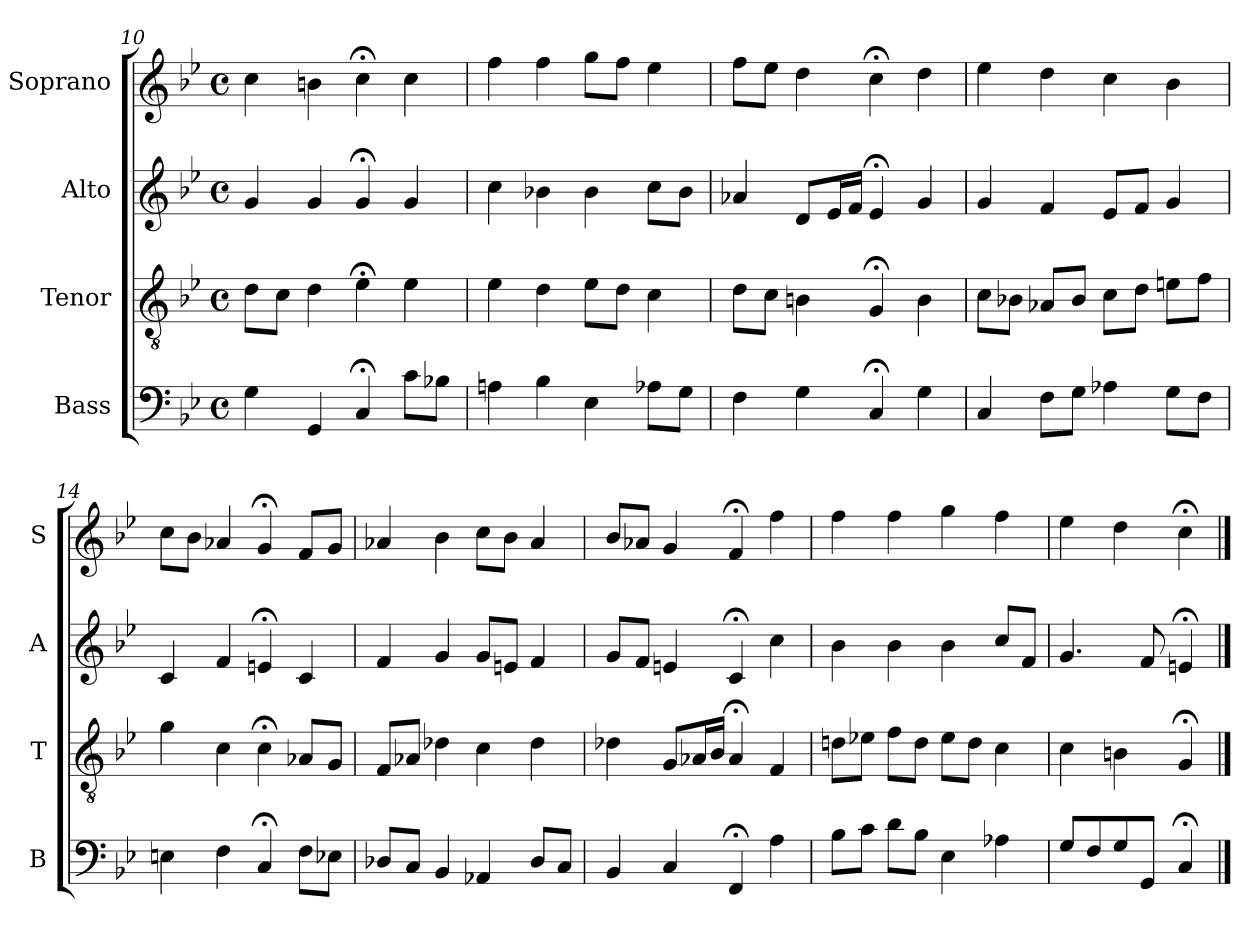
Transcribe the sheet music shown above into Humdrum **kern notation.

**kern	**kern	**kern	**kern
*part4	*part3	*part2	*part1
*staff4	*staff3	*staff2	*staff1
*I"Bass	*I"Tenor	*I"Alto	*I"Soprano
*I'B	*I'T	*I'A	*I'S
*clefF4	*clefGv2	*clefG2	*clefG2
*k[b-e-]	*k[b-e-]	*k[b-e-]	*k[b-e-]
*C:dor	*C:dor	*C:dor	*C:dor
*M4/4	*M4/4	*M4/4	*M4/4
*met(c)	*met(c)	*met(c)	*met(c)
=10	=10	=10	=10
4G	8dL	4g	4cc
.	8cJ	.	.
4GG	4d	4g	4bn
4C;<	4e-;<	4g;<	4cc;<
8cL	4e-	4g	4cc
8B-XJ	.	.	.
=11	=11	=11	=11
4An	4e-	4cc	4ff
4B-	4d	4b-X	4ff
4E-	8e-L	4b-	8ggL
.	8dJ	.	8ffJ
8A-XL	4c	8ccL	4ee-
8GJ	.	8b-J	.
=12	=12	=12	=12
4F	8dL	4a-X	8ffL
.	8cJ	.	8ee-J
4G	4Bn	8dL	4dd
.	.	16e-L	.
.	.	16fJJ	.
4C;<	4G;<	4e-;<i	4cc;<i
4G	4B	4gi	4ddi
=13	=13	=13	=13
4C	8cL	4g	4ee-
.	8B-XJ	.	.
8FL	8A-XL	4f	4dd
8GJ	8B-J	.	.
4A-X	8cL	8e-L	4cc
.	8dJ	8fJ	.
8GL	8enL	4g	4b-
8FJ	8fJ	.	.
=14	=14	=14	=14
4En	4g	4c	8ccL
.	.	.	8b-J
4F	4c	4f	4a-X
4C;<	4c;<	4en;<	4g;<
8FL	8A-XL	4c	8fL
8E-XJ	8GJ	.	8gJ
=15	=15	=15	=15
8D-XL	8FL	4f	4a-X
8CJ	8A-XJ	.	.
4BB-	4d-X	4g	4b-
4AA-X	4c	8gL	8ccL
.	.	8enJ	8b-J
8D-L	4d-	4f	4a-
8CJ	.	.	.
=16	=16	=16	=16
4BB-	4d-X	8gL	8b-L
.	.	8fJ	8a-XJ
4C	8GL	4en	4g
.	16A-XL	.	.
.	16B-JJ	.	.
4FF;<	4A-;<	4c;<	4f;<
4A	4F	4cc	4ff
=17	=17	=17	=17
8B-L	8dnL	4b-	4ff
8cJ	8e-XJ	.	.
8dL	8fL	4b-	4ff
8B-J	8dJ	.	.
4E-	8e-L	4b-	4gg
.	8dJ	.	.
4A-X	4c	8ccL	4ff
.	.	8fJ	.
=18	=18	=18	=18
8GL	4c	4.g	4ee-
8F	.	.	.
8G	4Bn	.	4dd
8GGJ	.	8f	.
4C;<	4G;<	4en;<	4cc;<
==	==	==	==
*-	*-	*-	*-
